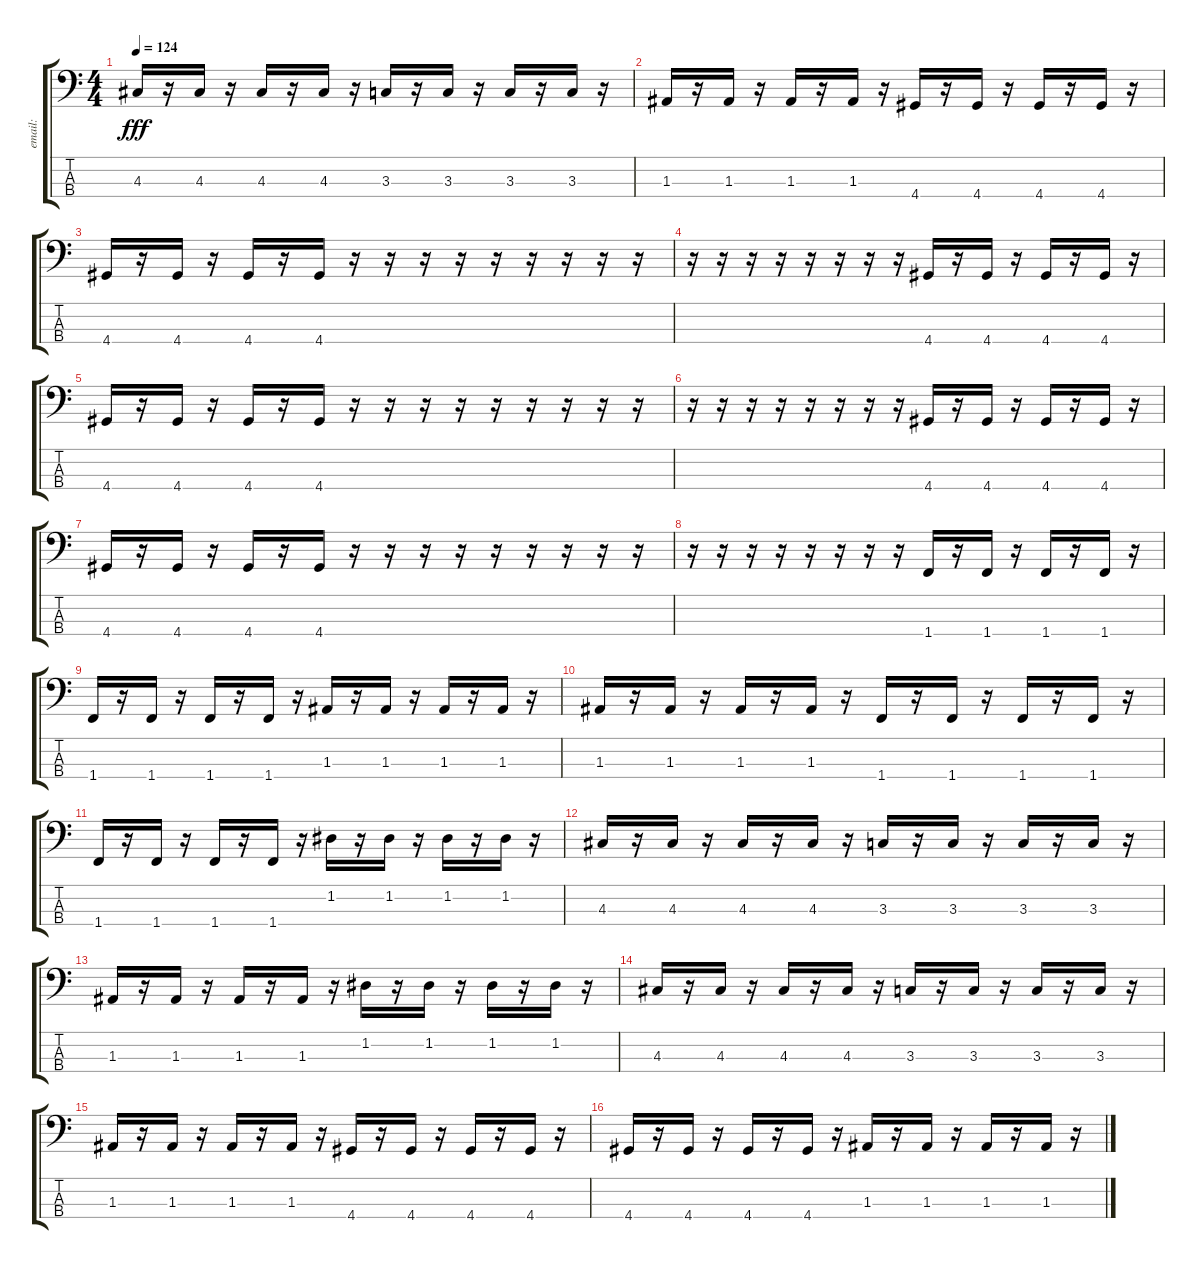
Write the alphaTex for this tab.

\track ("email:" "email:") {instrument electricbassfinger}
\staff {score tabs}
\tuning (G2 D2 A1 E1) {hide}
\ts (4 4)
\tempo 124
\clef f4
\ks c
4.3.16{dy fff} r.16 4.3.16 r.16 4.3.16 r.16 4.3.16 r.16 3.3.16 r.16 3.3.16 r.16 3.3.16 r.16 3.3.16 r.16 |
1.3.16 r.16 1.3.16 r.16 1.3.16 r.16 1.3.16 r.16 4.4.16 r.16 4.4.16 r.16 4.4.16 r.16 4.4.16 r.16 |
4.4.16 r.16 4.4.16 r.16 4.4.16 r.16 4.4.16 r.16 r.16 r.16 r.16 r.16 r.16 r.16 r.16 r.16 |
r.16 r.16 r.16 r.16 r.16 r.16 r.16 r.16 4.4.16 r.16 4.4.16 r.16 4.4.16 r.16 4.4.16 r.16 |
4.4.16 r.16 4.4.16 r.16 4.4.16 r.16 4.4.16 r.16 r.16 r.16 r.16 r.16 r.16 r.16 r.16 r.16 |
r.16 r.16 r.16 r.16 r.16 r.16 r.16 r.16 4.4.16 r.16 4.4.16 r.16 4.4.16 r.16 4.4.16 r.16 |
4.4.16 r.16 4.4.16 r.16 4.4.16 r.16 4.4.16 r.16 r.16 r.16 r.16 r.16 r.16 r.16 r.16 r.16 |
r.16 r.16 r.16 r.16 r.16 r.16 r.16 r.16 1.4.16 r.16 1.4.16 r.16 1.4.16 r.16 1.4.16 r.16 |
1.4.16 r.16 1.4.16 r.16 1.4.16 r.16 1.4.16 r.16 1.3.16 r.16 1.3.16 r.16 1.3.16 r.16 1.3.16 r.16 |
1.3.16 r.16 1.3.16 r.16 1.3.16 r.16 1.3.16 r.16 1.4.16 r.16 1.4.16 r.16 1.4.16 r.16 1.4.16 r.16 |
1.4.16 r.16 1.4.16 r.16 1.4.16 r.16 1.4.16 r.16 1.2.16 r.16 1.2.16 r.16 1.2.16 r.16 1.2.16 r.16 |
4.3.16 r.16 4.3.16 r.16 4.3.16 r.16 4.3.16 r.16 3.3.16 r.16 3.3.16 r.16 3.3.16 r.16 3.3.16 r.16 |
1.3.16 r.16 1.3.16 r.16 1.3.16 r.16 1.3.16 r.16 1.2.16 r.16 1.2.16 r.16 1.2.16 r.16 1.2.16 r.16 |
4.3.16 r.16 4.3.16 r.16 4.3.16 r.16 4.3.16 r.16 3.3.16 r.16 3.3.16 r.16 3.3.16 r.16 3.3.16 r.16 |
1.3.16 r.16 1.3.16 r.16 1.3.16 r.16 1.3.16 r.16 4.4.16 r.16 4.4.16 r.16 4.4.16 r.16 4.4.16 r.16 |
4.4.16 r.16 4.4.16 r.16 4.4.16 r.16 4.4.16 r.16 1.3.16 r.16 1.3.16 r.16 1.3.16 r.16 1.3.16 r.16
